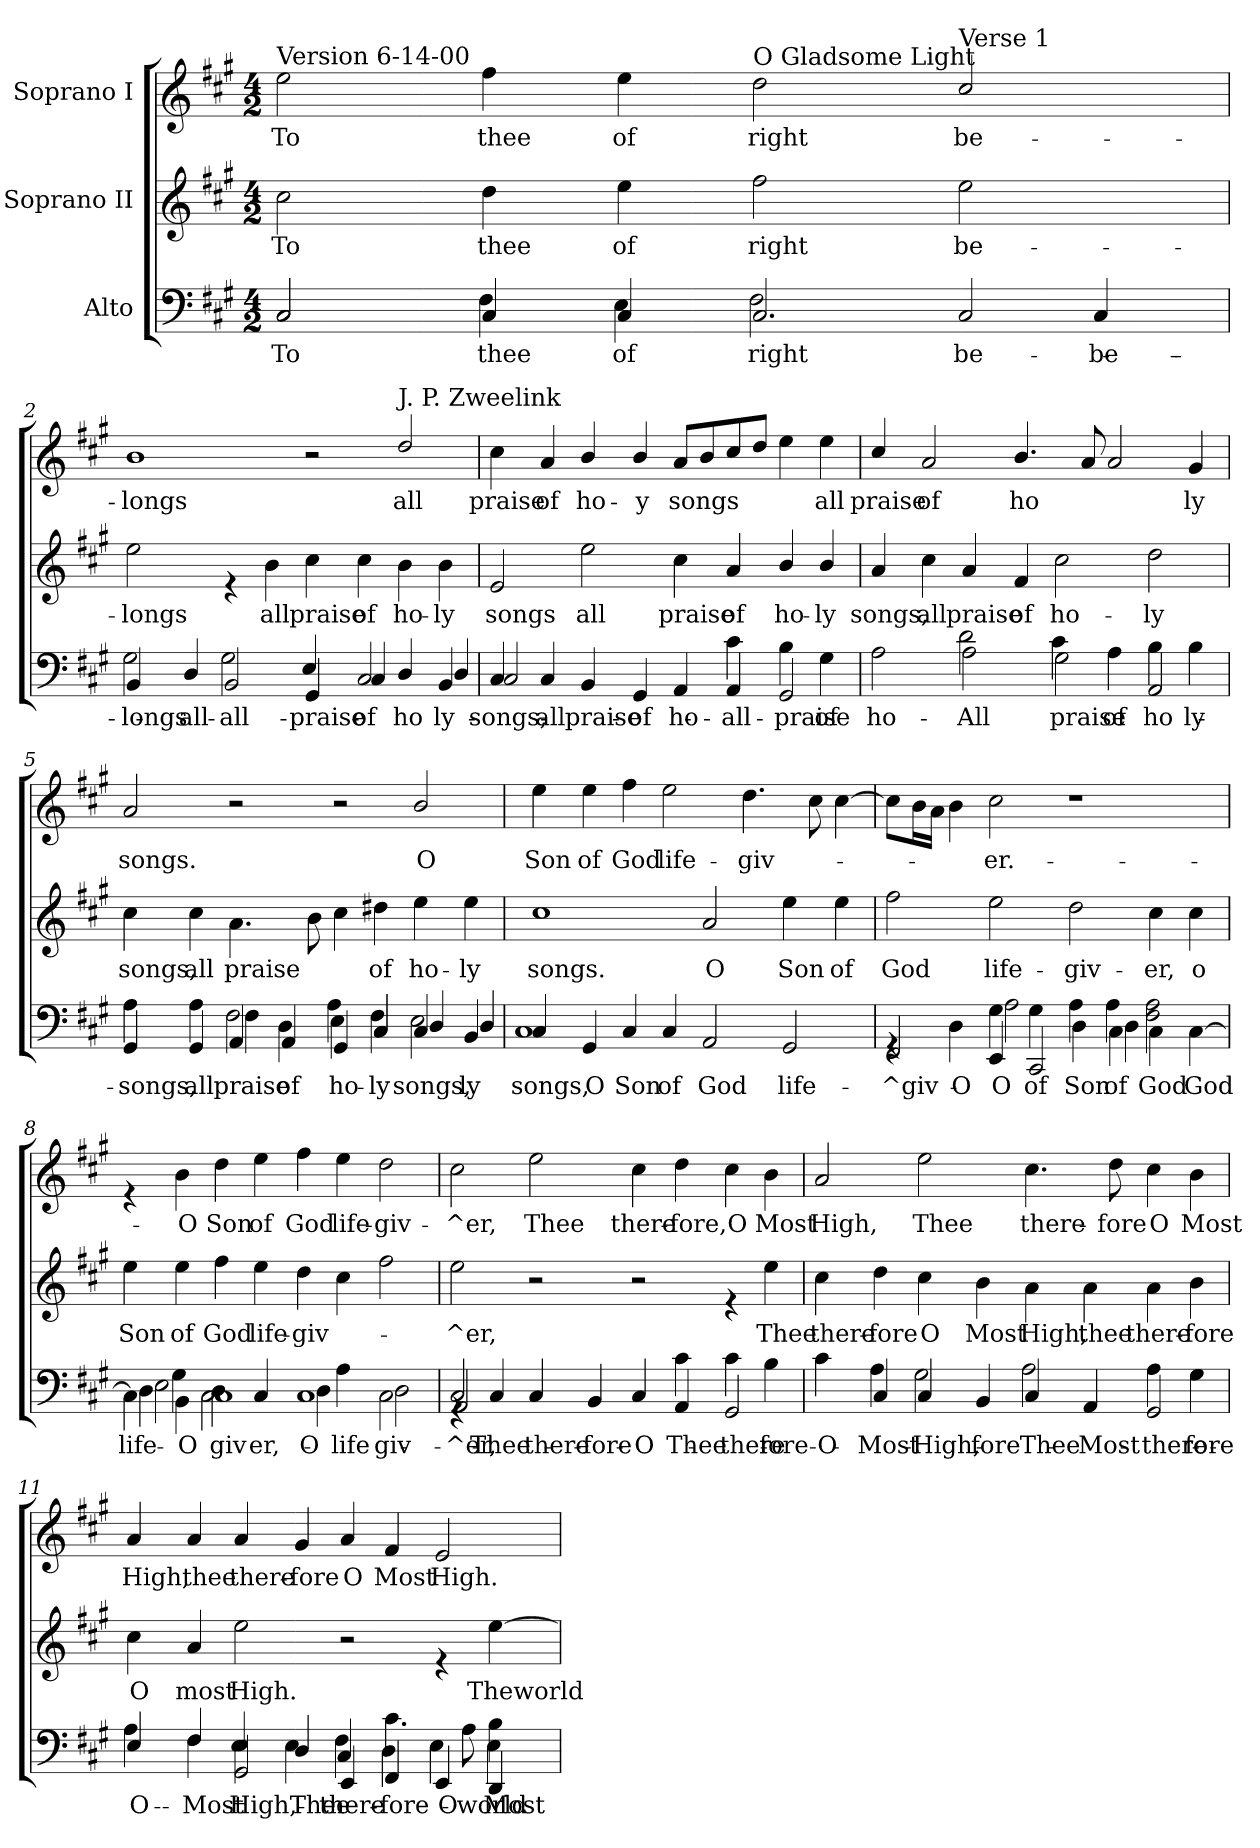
**kern	**text	**kern	**text	**kern	**text
*part3	*part3	*part2	*part2	*part1	*part1
*staff3	*staff3	*staff2	*staff2	*staff1	*staff1
*I"Alto	*	*I"Soprano II	*	*I"Soprano I	*
*clefF4	*	*clefG2	*	*clefG2	*
*k[f#c#g#]	*	*k[f#c#g#]	*	*k[f#c#g#]	*
*A:	*	*A:	*	*A:	*
*M4/2	*	*M4/2	*	*M4/2	*
=1	=1	=1	=1	=1	=1
!	!	!	!	!LO:TX:a:t=Version  6-14-00	!
!	!LO:LY:b	!	!	!	!
*^	*	*	*	*	*
!	!	!LO:LY:b	!	!LO:LY:b	!	!LO:LY:b
2C#/	2C#/	-To	2cc#\	To	2ee\	To
!	!	!LO:LY:b	!	!	!	!
!	!	!LO:LY:b	!	!LO:LY:b	!	!LO:LY:b
4C#/	4F#\	thee	4dd\	thee	4ff#\	thee
!	!	!LO:LY:b	!	!	!	!
!	!	!LO:LY:b	!	!LO:LY:b	!	!LO:LY:b
4C#/	4E\	of	4ee\	of	4ee\	of
!	!	!	!	!	!LO:TX:a:t=O Gladsome Light	!
!	!	!LO:LY:b	!	!	!	!
!	!	!LO:LY:b	!	!LO:LY:b	!	!LO:LY:b
2.C#/	2F#\	right	2ff#\	right	2dd\	right
!	!	!	!	!	!LO:TX:a:t=Verse 1	!
!	!	!LO:LY:b	!	!LO:LY:b	!	!LO:LY:b
.	2C#/	be-	2ee\	be-	2cc#/	be-
!	!	!LO:LY:b	!	!	!	!
4C#/	.	be-	.	.	.	.
=2	=2	=2	=2	=2	=2	=2
!	!	!LO:LY:b	!	!	!	!
!	!	!LO:LY:b	!	!LO:LY:b	!	!LO:LY:b
4BB/	2G#\	longs	2ee\	-longs	1b	-longs
!	!	!LO:LY:b	!	!	!	!
4D/	.	all	.	.	.	.
!	!	!LO:LY:b	!	!	!	!
!	!	!LO:LY:b	!	!	!	!
2BB/	2G#\	all	4re	.	.	.
!	!	!	!	!LO:LY:b	!	!
.	.	.	4b\	all	.	.
!	!	!LO:LY:b	!	!	!	!
!	!	!LO:LY:b	!	!LO:LY:b	!	!
4GG#/	4E/	praise	4cc#\	praise	2r	.
!	!	!LO:LY:b	!	!	!	!
!	!	!LO:LY:b	!	!LO:LY:b	!	!
2C#/	4C#/	of	4cc#\	of	.	.
!	!	!	!	!	!LO:TX:a:t=J. P. Zweelink	!
!	!	!LO:LY:b	!	!LO:LY:b	!	!LO:LY:b
.	4D/	ho-	4b\	ho-	2dd/	all
!	!	!LO:LY:b	!	!	!	!
!	!	!LO:LY:b	!	!LO:LY:b	!	!
4BB/	4D/	-ly	4b\	-ly	.	.
!!LO:LB:g=z
=3	=3	=3	=3	=3	=3	=3
!	!	!LO:LY:b	!	!	!	!
!	!	!LO:LY:b	!	!LO:LY:b	!	!LO:LY:b
4C#/	2C#/	songs,	2e/	songs	4cc#\	praise
!	!	!LO:LY:b	!	!	!	!LO:LY:b
4C#/	.	all	.	.	4a/	of
!	!	!LO:LY:b	!	!LO:LY:b	!	!LO:LY:b
4BB/	2.ryy	praise	2ee\	all	4b/	ho-
!	!	!LO:LY:b	!	!	!	!LO:LY:b
4GG#/	.	of	.	.	4b/	-y
!	!	!LO:LY:b	!	!LO:LY:b	!	!LO:LY:b
4AA/	.	ho-	4cc#\	praise	8a/L	songs
.	.	.	.	.	8b/	.
!	!	!LO:LY:b	!	!	!	!
!	!	!LO:LY:b	!	!LO:LY:b	!	!
4AA/	4c#\	all	4a/	of	8cc#/	.
.	.	.	.	.	8dd/J	.
!	!	!LO:LY:b	!	!	!	!
!	!	!LO:LY:b	!	!LO:LY:b	!	!
2GG#/	4B\	praise	4b/	ho-	4ee\	.
!	!	!LO:LY:b	!	!LO:LY:b	!	!LO:LY:b
.	4G#\	of	4b/	-ly	4ee\	all
=4	=4	=4	=4	=4	=4	=4
!	!	!LO:LY:b	!	!LO:LY:b	!	!LO:LY:b
*	*^	*	*	*	*	*
1.ryy	2A\	2ryy	ho-	4a/	songs,	4cc#/	praise
!	!	!	!	!	!LO:LY:b	!	!LO:LY:b
.	.	.	.	4cc#\	all	2a/	of
!	!	!	!LO:LY:b	!	!	!	!
!	!	!	!LO:LY:b	!	!LO:LY:b	!	!
.	2A\	2d\	All	4a/	praise	.	.
!	!	!	!	!	!LO:LY:b	!	!LO:LY:b
.	.	.	.	4f#/	of	4.b/	ho
!	!	!	!LO:LY:b	!	!	!	!
!	!	!	!LO:LY:b	!	!LO:LY:b	!	!
.	2G#\	4c#\	praise	2cc#\	ho-	.	.
.	.	.	.	.	.	8a/	.
!	!	!	!LO:LY:b	!	!	!	!
.	.	4A\	of	.	.	2a/	.
!	!	!	!LO:LY:b	!	!	!	!
!	!	!	!LO:LY:b	!	!LO:LY:b	!	!
2AA/	2ryy	4B\	ho-	2dd\	-ly	.	.
!	!	!	!LO:LY:b	!	!	!	!LO:LY:b
.	.	4B\	-ly	.	.	4g#/	ly
!!LO:LB:g=z
=5	=5	=5	=5	=5	=5	=5	=5
!	!	!	!LO:LY:b	!	!	!	!
!	!	!	!LO:LY:b	!	!LO:LY:b	!	!LO:LY:b
4GG#/	2ryy	4A\	songs,	4cc#\	songs,	2a/	songs.
!	!	!	!LO:LY:b	!	!	!	!
!	!	!	!LO:LY:b	!	!LO:LY:b	!	!
4GG#/	.	4A\	all	4cc#\	all	.	.
!	!	!	!LO:LY:b	!	!	!	!
!	!	!	!LO:LY:b	!	!	!	!
!	!	!	!LO:LY:b	!	!LO:LY:b	!	!
4AA/	2F#\	4F#\	praise	4.a\	praise	2r	.
!	!	!	!LO:LY:b	!	!	!	!
!	!	!	!LO:LY:b	!	!	!	!
4AA/	.	4D\	of	.	.	.	.
.	.	.	.	8b\	.	.	.
!	!	!	!LO:LY:b	!	!	!	!
!	!	!	!LO:LY:b	!	!	!	!
!	!	!	!LO:LY:b	!	!	!	!
4GG#/	4E\	4A\	ho-	4cc#\	.	2r	.
!	!	!	!LO:LY:b	!	!	!	!
!	!	!	!LO:LY:b	!	!	!	!
!	!	!	!LO:LY:b	!	!LO:LY:b	!	!
4C#/	4C#/	4F#\	-ly	4dd#X\	of	.	.
!	!	!	!LO:LY:b	!	!	!	!
!	!	!	!LO:LY:b	!	!	!	!
!	!	!	!LO:LY:b	!	!LO:LY:b	!	!LO:LY:b
4C#/	4D/	2E\	songs,	4ee\	ho-	2b/	O
!	!	!	!LO:LY:b	!	!	!	!
!	!	!	!LO:LY:b	!	!LO:LY:b	!	!
4BB/	4D/	.	-ly	4ee\	-ly	.	.
*	*v	*v	*	*	*	*	*
=6	=6	=6	=6	=6	=6	=6
!	!	!LO:LY:b	!	!	!	!
!	!	!LO:LY:b	!	!LO:LY:b	!	!LO:LY:b
4C#/	1C#	-songs,	1cc#	songs.	4ee\	Son
!	!	!LO:LY:b	!	!	!	!LO:LY:b
4GG#/	.	O	.	.	4ee\	of
!	!	!LO:LY:b	!	!	!	!LO:LY:b
4C#/	.	Son	.	.	4ff#\	God
!	!	!LO:LY:b	!	!	!	!LO:LY:b
4C#/	.	of	.	.	2ee\	life-
!	!	!LO:LY:b	!	!LO:LY:b	!	!
2AA/	1ryy	God	2a/	O	.	.
!	!	!	!	!	!	!LO:LY:b
.	.	.	.	.	4.dd\	-giv-
!	!	!LO:LY:b	!	!LO:LY:b	!	!
2GG#/	.	life-	4ee\	Son	.	.
.	.	.	.	.	8cc#\	.
!	!	!	!	!LO:LY:b	!	!
.	.	.	4ee\	of	[>4cc#\	.
*v	*v	*	*	*	*	*
!!LO:LB:g=z
=7	=7	=7	=7	=7	=7
!	!LO:LY:b	!	!LO:LY:b	!	!
*^	*	*	*	*	*
*	*^	*	*	*	*	*
2FF#/	4rGG	2ryy	^giv-	2ff#\	God	8cc#\L]	.
.	.	.	.	.	.	16b\L	.
.	.	.	.	.	.	16a\JJ	.
!	!	!	!LO:LY:b	!	!	!	!
.	4D\	.	O	.	.	4b\	.
!	!	!	!LO:LY:b	!	!	!	!
!	!	!	!LO:LY:b	!	!	!	!
!	!	!	!LO:LY:b	!	!LO:LY:b	!	!LO:LY:b
4EE/	4G#\	2A\	-O	2ee\	life-	2cc#\	-er.-
!	!	!	!LO:LY:b	!	!	!	!
!	!	!	!LO:LY:b	!	!	!	!
2CC#/	4G#\	.	of	.	.	.	.
!	!	!	!LO:LY:b	!	!	!	!
!	!	!	!LO:LY:b	!	!LO:LY:b	!	!
.	4A\	4D\	Son	2dd\	-giv-	1r	.
!	!	!	!LO:LY:b	!	!	!	!
!	!	!	!LO:LY:b	!	!	!	!
!	!	!	!LO:LY:b	!	!	!	!
4C#\	4A\	4D\	of	.	.	.	.
!	!	!	!LO:LY:b	!	!	!	!
!	!	!	!LO:LY:b	!	!	!	!
!	!	!	!LO:LY:b	!	!LO:LY:b	!	!
4C#\	2A\	2F#\	God	4cc#\	-er,	.	.
!	!	!	!LO:LY:b	!	!LO:LY:b	!	!
[>4C#\	.	.	God	4cc#\	o	.	.
=8	=8	=8	=8	=8	=8	=8	=8
!	!	!	!LO:LY:b	!	!	!	!
!	!	!	!LO:LY:b	!	!LO:LY:b	!	!
4C#\]	4D\	2E\	-life-	4ee\	Son	4re	.
!	!	!	!LO:LY:b	!	!	!	!
!	!	!	!LO:LY:b	!	!LO:LY:b	!	!LO:LY:b
4BB\	4G#\	.	O	4ee\	of	4b\	-O
!	!	!	!LO:LY:b	!	!	!	!
!	!	!	!LO:LY:b	!	!	!	!
!	!	!	!LO:LY:b	!	!LO:LY:b	!	!LO:LY:b
1C#	2C#\	4D\	-giv-	4ff#\	God	4dd\	Son
!	!	!	!LO:LY:b	!	!LO:LY:b	!	!LO:LY:b
.	.	4C#/	-er,	4ee\	life-	4ee\	of
!	!	!	!LO:LY:b	!	!	!	!
!	!	!	!LO:LY:b	!	!LO:LY:b	!	!LO:LY:b
.	1C#	4D\	O	4dd\	-giv-	4ff#\	God
!	!	!	!LO:LY:b	!	!	!	!LO:LY:b
.	.	4A\	life-	4cc#\	.	4ee\	life-
!	!	!	!LO:LY:b	!	!	!	!
!	!	!	!LO:LY:b	!	!	!	!LO:LY:b
2C#\	.	2D\	-giv-	2ff#\	.	2dd\	-giv-
!!LO:PB:g=z
=9	=9	=9	=9	=9	=9	=9	=9
!	!	!	!LO:LY:b	!	!	!	!
!	!	!	!LO:LY:b	!	!LO:LY:b	!	!LO:LY:b
4rGG	2C#/	2AA/	^er,	2ee\	-^er,	2cc#\	-^er,
!	!	!	!LO:LY:b	!	!	!	!
4C#/	.	.	-Thee	.	.	.	.
!	!	!	!LO:LY:b	!	!	!	!LO:LY:b
4C#/	2.ryy	1.ryy	there-	2r	.	2ee\	Thee
!	!	!	!LO:LY:b	!	!	!	!
4BB/	.	.	-fore	.	.	.	.
!	!	!	!LO:LY:b	!	!	!	!LO:LY:b
4C#/	.	.	O	2r	.	4cc#\	there-
!	!	!	!LO:LY:b	!	!	!	!
!	!	!	!LO:LY:b	!	!	!	!LO:LY:b
4AA/	4c#\	.	Thee	.	.	4dd\	-fore,
!	!	!	!LO:LY:b	!	!	!	!
!	!	!	!LO:LY:b	!	!	!	!LO:LY:b
2GG#/	4c#\	.	there-	4re	.	4cc#\	O
!	!	!	!LO:LY:b	!	!LO:LY:b	!	!LO:LY:b
.	4B\	.	-fore	4ee\	Thee	4b\	Most
=10	=10	=10	=10	=10	=10	=10	=10
!	!	!	!LO:LY:b	!	!LO:LY:b	!	!LO:LY:b
4ryy	4c#\	1ryy	O	4cc#\	there-	2a/	High,
!	!	!	!LO:LY:b	!	!	!	!
!	!	!	!LO:LY:b	!	!LO:LY:b	!	!
4C#/	4A\	.	Most	4dd\	-fore	.	.
!	!	!	!LO:LY:b	!	!	!	!
!	!	!	!LO:LY:b	!	!LO:LY:b	!	!LO:LY:b
4C#/	2G#\	.	High,	4cc#\	O	2ee\	Thee
!	!	!	!LO:LY:b	!	!LO:LY:b	!	!
4BB/	.	.	-fore	4b\	Most	.	.
!	!	!	!LO:LY:b	!	!	!	!
!	!	!	!LO:LY:b	!	!LO:LY:b	!	!LO:LY:b
4C#/	2.ryy	2A\	Thee	4a\	High,	4.cc#\	there-
!	!	!	!LO:LY:b	!	!LO:LY:b	!	!
4AA/	.	.	Most	4a\	thee	.	.
!	!	!	!	!	!	!	!LO:LY:b
.	.	.	.	.	.	8dd\	-fore
!	!	!	!LO:LY:b	!	!	!	!
!	!	!	!LO:LY:b	!	!LO:LY:b	!	!LO:LY:b
2GG#/	.	4A\	there-	4a\	there-	4cc#\	O
!	!	!	!LO:LY:b	!	!	!	!
!	!	!	!LO:LY:b	!	!LO:LY:b	!	!LO:LY:b
.	4G#\	4G#\	-fore	4b\	-fore	4b\	Most
!!LO:LB:g=z
=11	=11	=11	=11	=11	=11	=11	=11
!	!	!	!LO:LY:b	!	!	!	!
!	!	!	!LO:LY:b	!	!LO:LY:b	!	!LO:LY:b
2ryy	4E/	4A\	O	4cc#\	O	4a/	High,
!	!	!	!LO:LY:b	!	!	!	!
!	!	!	!LO:LY:b	!	!LO:LY:b	!	!LO:LY:b
.	4F#/	4F#\	Most	4a/	most	4a/	thee
!	!	!	!LO:LY:b	!	!	!	!
!	!	!	!LO:LY:b	!	!	!	!
!	!	!	!LO:LY:b	!	!LO:LY:b	!	!LO:LY:b
2GG#/	4E/	4E\	High,	2ee\	High.	4a/	there-
!	!	!	!LO:LY:b	!	!	!	!
!	!	!	!LO:LY:b	!	!	!	!LO:LY:b
.	4D/	4E\	Thee	.	.	4g#/	-fore
!	!	!	!LO:LY:b	!	!	!	!
!	!	!	!LO:LY:b	!	!	!	!
!	!	!	!LO:LY:b	!	!	!	!LO:LY:b
4EE/	4C#/	4F#\	there-	2r	.	4a/	O
!	!	!	!LO:LY:b	!	!	!	!
!	!	!	!LO:LY:b	!	!	!	!
!	!	!	!LO:LY:b	!	!	!	!LO:LY:b
4FF#/	4.c#\	4D\	-fore	.	.	4f#/	Most
!	!	!	!LO:LY:b	!	!	!	!
!	!	!	!LO:LY:b	!	!	!	!LO:LY:b
4EE/	.	4E\	O	4re	.	2e/	High.
!	!	!	!LO:LY:b	!	!	!	!
.	8A\	.	world	.	.	.	.
!	!	!	!LO:LY:b	!	!	!	!
!	!	!	!LO:LY:b	!	!	!	!
!	!	!	!LO:LY:b	!	!LO:LY:b	!	!
4DD/	4B\	4E\	Most	[>4ee\	Theworld	.	.
*v	*v	*v	*	*	*	*	*
=	=	=	=	=	=
*-	*-	*-	*-	*-	*-
